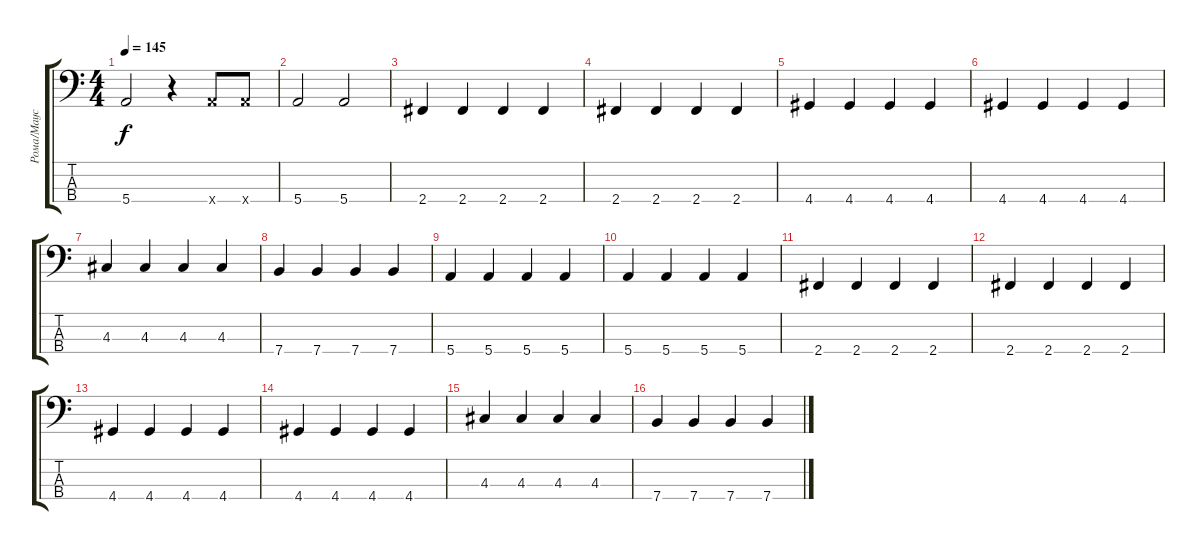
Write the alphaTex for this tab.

\track ("Рома/Маус" "Рома/Маус") {instrument electricbassfinger}
\staff {score tabs}
\tuning (G2 D2 A1 E1) {hide}
\ts (4 4)
\tempo 145
\clef f4
\ks c
5.4.2{dy f} r.4 5.4{x}.8 5.4{x}.8 |
5.4.2 5.4.2 |
2.4.4 2.4.4 2.4.4 2.4.4 |
2.4.4 2.4.4 2.4.4 2.4.4 |
4.4.4 4.4.4 4.4.4 4.4.4 |
4.4.4 4.4.4 4.4.4 4.4.4 |
4.3.4 4.3.4 4.3.4 4.3.4 |
7.4.4 7.4.4 7.4.4 7.4.4 |
5.4.4 5.4.4 5.4.4 5.4.4 |
5.4.4 5.4.4 5.4.4 5.4.4 |
2.4.4 2.4.4 2.4.4 2.4.4 |
2.4.4 2.4.4 2.4.4 2.4.4 |
4.4.4 4.4.4 4.4.4 4.4.4 |
4.4.4 4.4.4 4.4.4 4.4.4 |
4.3.4 4.3.4 4.3.4 4.3.4 |
7.4.4 7.4.4 7.4.4 7.4.4
